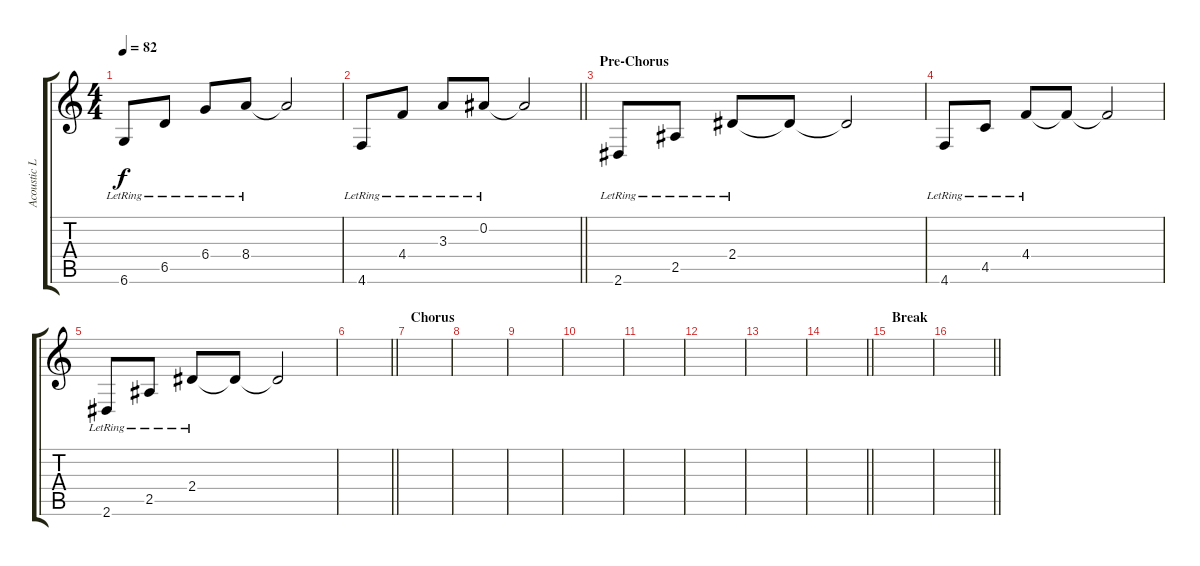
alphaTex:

\track ("Acoustic Lead Guitar" "Acoustic L") {instrument acousticguitarsteel}
\staff {score tabs}
\tuning (Eb4 Bb3 Gb3 Db3 Ab2 Db2) {hide}
\ts (4 4)
\tempo 82
\clef g2
\ks c
6.6{lr}.8{dy f} 6.5{lr}.8 6.4{lr}.8 8.4{lr}.8 8.4{t}.2 |
\barLineRight lightlight
4.6{lr}.8 4.4{lr}.8 3.3{lr}.8 0.2{lr}.8 0.2{t}.2 |
\section ("" "Pre-Chorus")
2.6{lr}.8 2.5{lr}.8 2.4{lr}.8 2.4{t}.8 2.4{t}.2 |
4.6{lr}.8 4.5{lr}.8 4.4{lr}.8 4.4{t}.8 4.4{t}.2 |
2.6{lr}.8 2.5{lr}.8 2.4{lr}.8 2.4{t}.8 2.4{t}.2 |
\barLineRight lightlight
|
\section ("" "Chorus")
|
|
|
|
|
|
|
\barLineRight lightlight
|
\section ("" "Break")
|
\barLineRight lightlight
